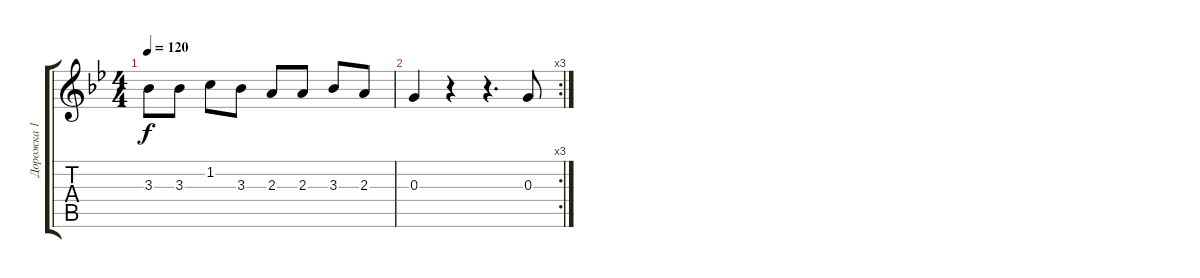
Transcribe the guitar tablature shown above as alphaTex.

\track ("Дорожка 1" "Дорожка 1") {instrument acousticguitarsteel}
\staff {score tabs}
\tuning (E4 B3 G3 D3 A2 E2) {hide}
\ts (4 4)
\tempo 120
\clef g2
\ks gminor
3.3.8{dy f} 3.3.8 1.2.8 3.3.8 2.3.8 2.3.8 3.3.8 2.3.8 |
\rc 3
0.3.4 r.4 r.4{d} 0.3.8
